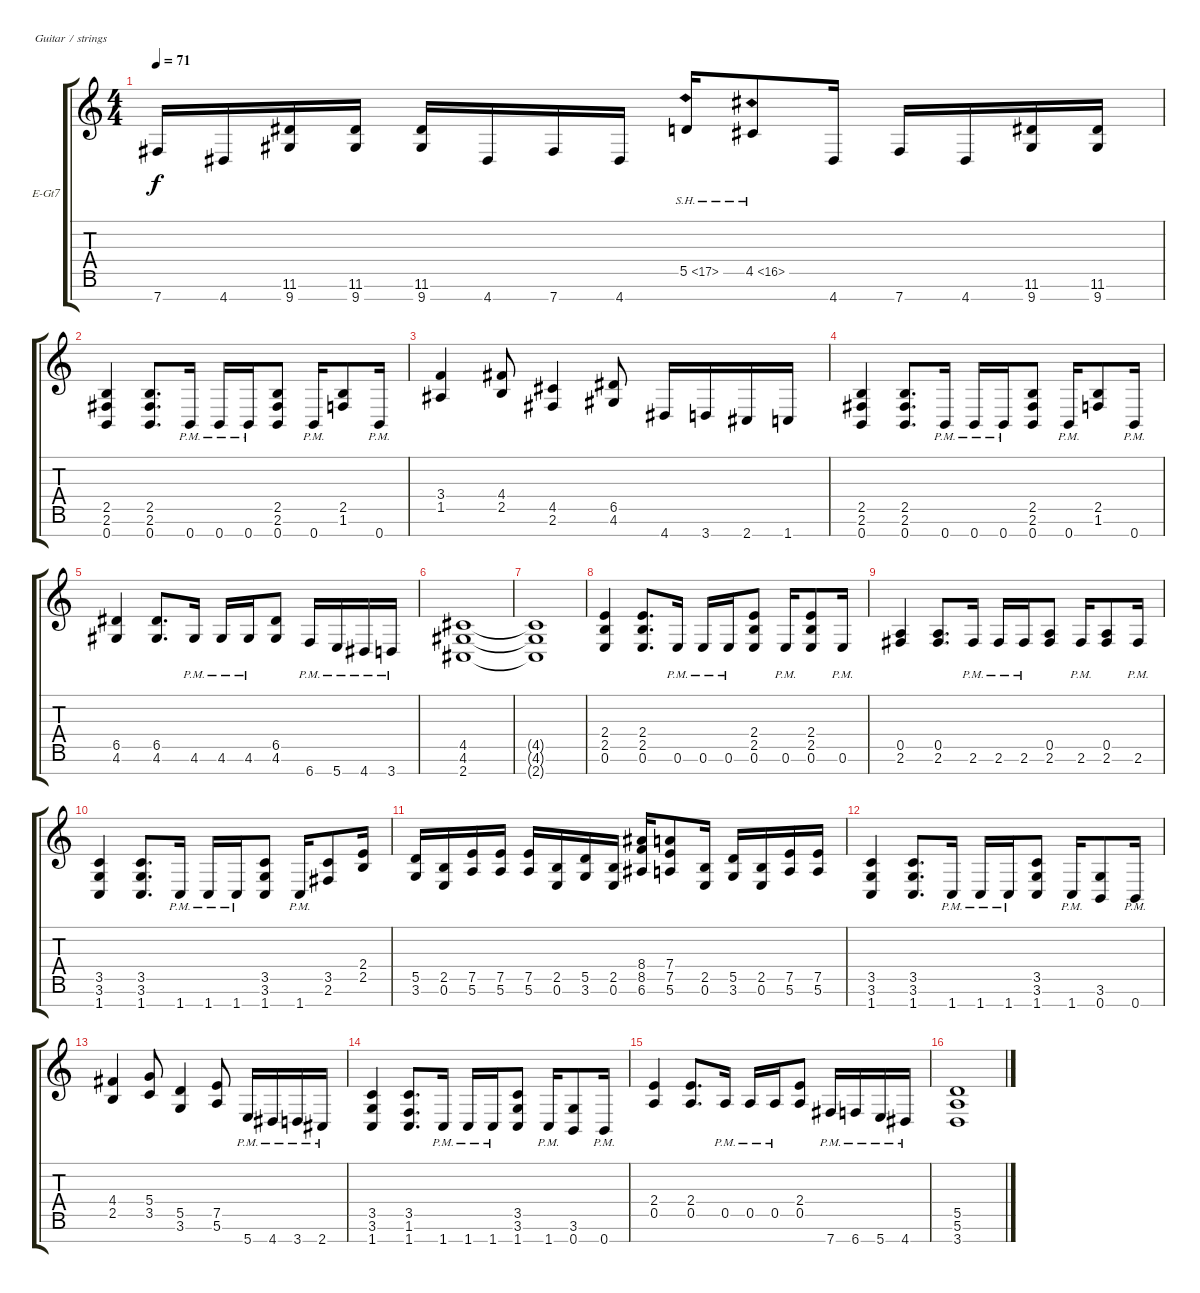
\defaultSystemsLayout 4
\bracketExtendMode groupsimilarinstruments
\firstSystemTrackNameOrientation horizontal
\otherSystemsTrackNameOrientation horizontal
\track ("Electric Guitar" "E-Gt7") {instrument distortionguitar}
\staff {score tabs}
\tuning (E4 B3 G3 D3 A2 E2 B1)
\ts (4 4)
\tempo 71
\clef g2
\scale
0.553166
\ks c
7.7.16{dy f} 4.7.16 (9.7 11.6).16 (9.7 11.6).16 (9.7 11.6).16 4.7.16 7.7.16 4.7.16 5.5{sh 12}.16 4.5{sh 12}.8 4.7.16 7.7.16 4.7.16 (9.7 11.6).16 (9.7 11.6).16 |
\scale
0.446023 (0.7 2.6 2.5).4 (2.5 2.6 0.7).8{d} 0.7{pm}.16 0.7{pm}.16 0.7{pm}.16 (0.7 2.6 2.5).8 0.7{pm}.16 (1.6 2.5).8 0.7{pm}.16 |
(1.5 3.4).4 (4.4 2.5).8 (4.5 2.6).4 (4.6 6.5).8 4.7.16 3.7.16 2.7.16 1.7.16 |
(0.7 2.6 2.5).4 (2.5 2.6 0.7).8{d} 0.7{pm}.16 0.7{pm}.16 0.7{pm}.16 (0.7 2.6 2.5).8 0.7{pm}.16 (1.6 2.5).8 0.7{pm}.16 |
(4.6 6.5).4 (6.5 4.6).8{d} 4.6{pm}.16 4.6{pm}.16 4.6{pm}.16 (4.6 6.5).8 6.7{pm}.16 5.7{pm}.16 4.7{pm}.16 3.7{pm}.16 |
(4.5 4.6 2.7).1 |
(4.5{t} 4.6{t} 2.7{t}).1 |
(0.6 2.5 2.4).4 (2.4 2.5 0.6).8{d} 0.6{pm}.16 0.6{pm}.16 0.6{pm}.16 (0.6 2.5 2.4).8 0.6{pm}.16 (0.6 2.5 2.4).8 0.6{pm}.16 |
(2.6 0.5).4 (0.5 2.6).8{d} 2.6{pm}.16 2.6{pm}.16 2.6{pm}.16 (2.6 0.5).8 2.6{pm}.16 (2.6 0.5).8 2.6{pm}.16 |
(1.7 3.6 3.5).4 (3.5 3.6 1.7).8{d} 1.7{pm}.16 1.7{pm}.16 1.7{pm}.16 (1.7 3.6 3.5).8 1.7{pm}.16 (2.6 3.5).8 (2.5 2.4).16 |
(5.5 3.6).16 (0.6 2.5).16 (7.5 5.6).16 (7.5 5.6).16 (7.5 5.6).16 (2.5 0.6).16 (5.5 3.6).16 (2.5 0.6).16 (6.6 8.5 8.4).16 (7.4 7.5 5.6).8 (0.6 2.5).16 (5.5 3.6).16 (2.5 0.6).16 (7.5 5.6).16 (7.5 5.6).16 |
(1.7 3.6 3.5).4 (3.5 3.6 1.7).8{d} 1.7{pm}.16 1.7{pm}.16 1.7{pm}.16 (1.7 3.6 3.5).8 1.7{pm}.16 (0.7 3.6).8 0.7{pm}.16 |
(2.5 4.4).4 (5.4 3.5).8 (5.5 3.6).4 (5.6 7.5).8 5.7{pm}.16 4.7{pm}.16 3.7{pm}.16 2.7{pm}.16 |
(1.7 3.6 3.5).4 (3.5 1.6 1.7).8{d} 1.7{pm}.16 1.7{pm}.16 1.7{pm}.16 (1.7 3.6 3.5).8 1.7{pm}.16 (0.7 3.6).8 0.7{pm}.16 |
(0.5 2.4).4 (2.4 0.5).8{d} 0.5{pm}.16 0.5{pm}.16 0.5{pm}.16 (0.5 2.4).8 7.7{pm}.16 6.7{pm}.16 5.7{pm}.16 4.7{pm}.16 |
(3.7 5.6 5.5).1
